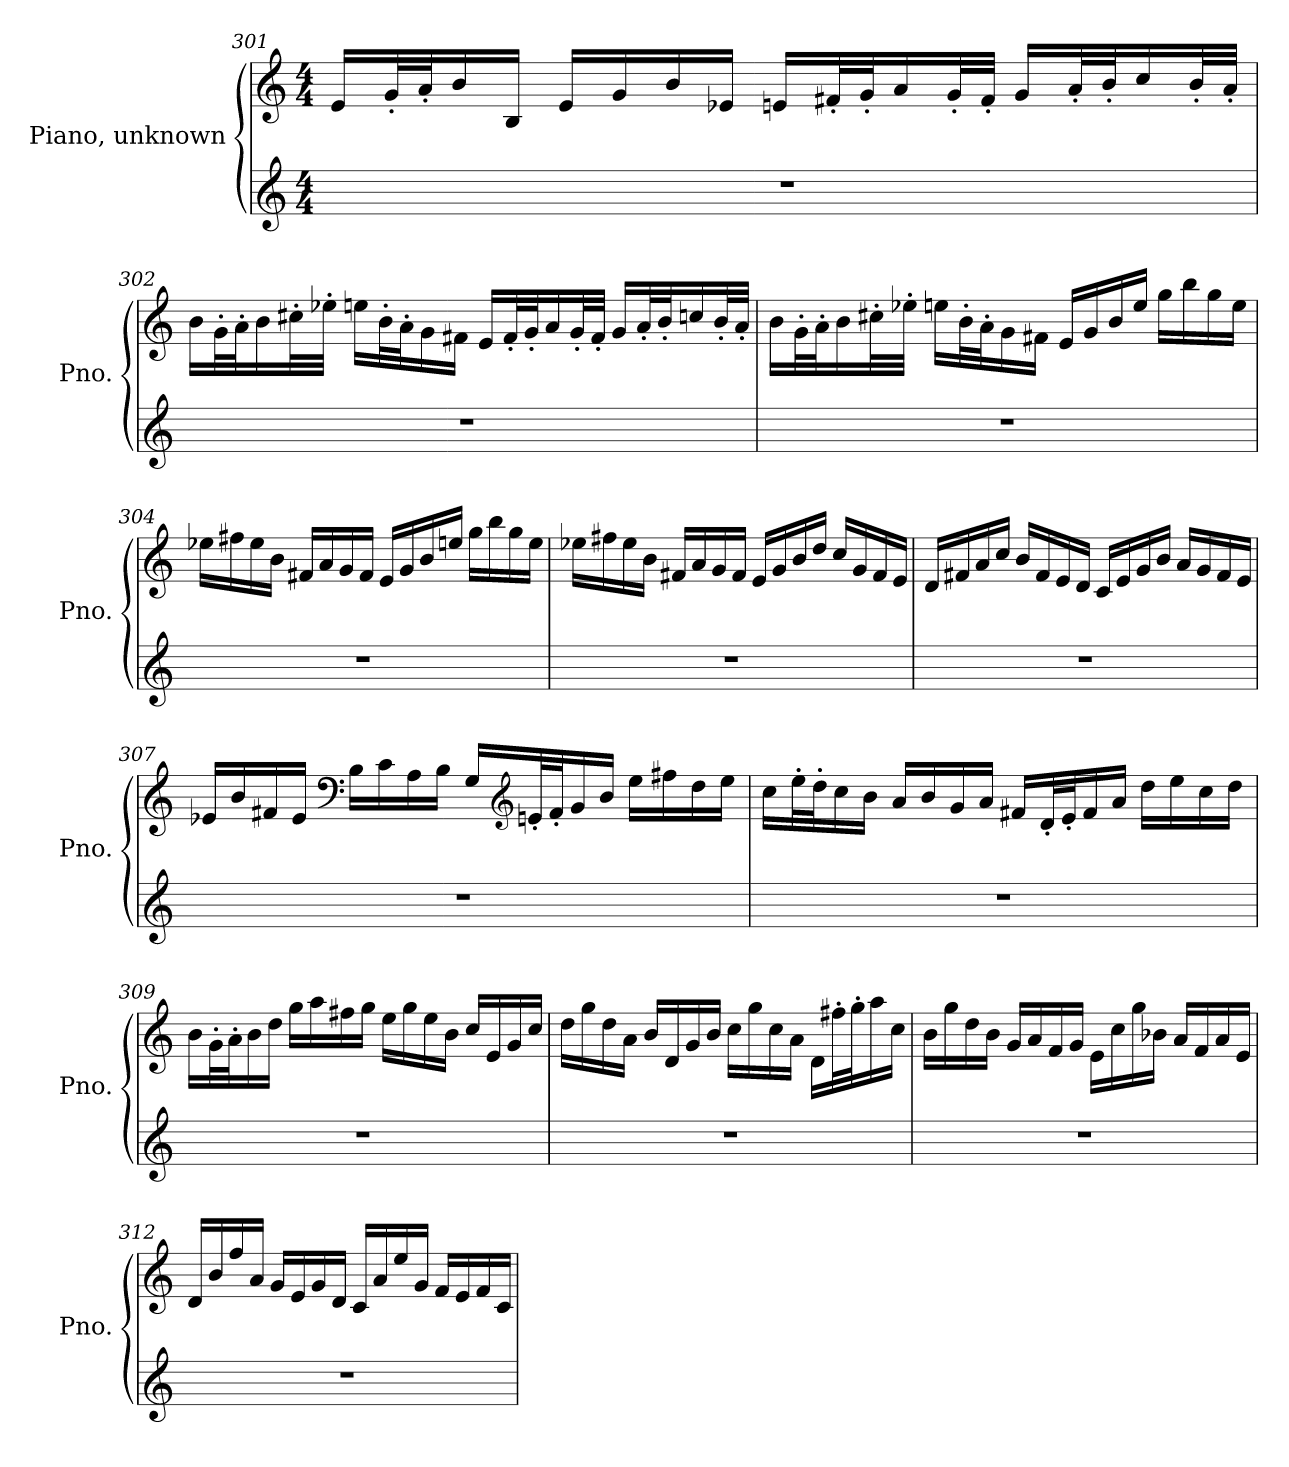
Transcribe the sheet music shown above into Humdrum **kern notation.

**kern	**kern
*part1	*part1
*staff2	*staff1
*I"Piano, unknown	*
*I'Pno.	*
!!LO:LB:g=z
*clefG2	*clefG2
*k[]	*k[]
*M4/4	*M4/4
=301	=301
1r	16e/LL
.	32g'/L
.	32a'/J
.	16b/
.	16B/JJ
.	16e/LL
.	16g/
.	16b/
.	16e-X/JJ
.	16en/LL
.	32f#X'/L
.	32g'/J
.	16a/
.	32g'/L
.	32f#'/JJJ
.	16g/LL
.	32a'/L
.	32b'/J
.	16cc/
.	32b'/L
.	32a'/JJJ
!!LO:LB:g=z
=302	=302
1r	16b\LL
.	32g'\L
.	32a'\J
.	16b\
.	32cc#X'\L
.	32ee-X'\JJJ
.	16een\LL
.	32b'\L
.	32a'\J
.	16g\
.	16f#X\JJ
.	16e/LL
.	32f#'/L
.	32g'/J
.	16a/
.	32g'/L
.	32f#'/JJJ
.	16g/LL
.	32a'/L
.	32b'/J
.	16ccn/
.	32b'/L
.	32a'/JJJ
=303	=303
1r	16b\LL
.	32g'\L
.	32a'\J
.	16b\
.	32cc#X'\L
.	32ee-X'\JJJ
.	16een\LL
.	32b'\L
.	32a'\J
.	16g\
.	16f#X\JJ
.	16e/LL
.	16g/
.	16b/
.	16ee/JJ
.	16gg\LL
.	16bb\
.	16gg\
.	16ee\JJ
!!LO:LB:g=z
=304	=304
1r	16ee-X\LL
.	16ff#X\
.	16ee-\
.	16b\JJ
.	16f#X/LL
.	16a/
.	16g/
.	16f#/JJ
.	16e/LL
.	16g/
.	16b/
.	16een/JJ
.	16gg\LL
.	16bb\
.	16gg\
.	16ee\JJ
=305	=305
1r	16ee-X\LL
.	16ff#X\
.	16ee-\
.	16b\JJ
.	16f#X/LL
.	16a/
.	16g/
.	16f#/JJ
.	16e/LL
.	16g/
.	16b/
.	16dd/JJ
.	16cc/LL
.	16g/
.	16f#/
.	16e/JJ
!!LO:LB:g=z
=306	=306
1r	16d/LL
.	16f#X/
.	16a/
.	16cc/JJ
.	16b/LL
.	16f#/
.	16e/
.	16d/JJ
.	16c/LL
.	16e/
.	16g/
.	16b/JJ
.	16a/LL
.	16g/
.	16f#/
.	16e/JJ
=307	=307
1r	16e-X/LL
.	16b/
.	16f#X/
.	16e-/JJ
*	*clefF4
.	16B\LL
.	16c\
.	16A\
.	16B\JJ
.	16G/LL
*	*clefG2
.	32en'/L
.	32f#'/J
.	16g/
.	16b/JJ
.	16ee\LL
.	16ff#X\
.	16dd\
.	16ee\JJ
!!LO:LB:g=z
=308	=308
1r	16cc\LL
.	32ee'\L
.	32dd'\J
.	16cc\
.	16b\JJ
.	16a/LL
.	16b/
.	16g/
.	16a/JJ
.	16f#X/LL
.	32d'/L
.	32e'/J
.	16f#/
.	16a/JJ
.	16dd\LL
.	16ee\
.	16cc\
.	16dd\JJ
=309	=309
1r	16b\LL
.	32g'\L
.	32a'\J
.	16b\
.	16dd\JJ
.	16gg\LL
.	16aa\
.	16ff#X\
.	16gg\JJ
.	16ee\LL
.	16gg\
.	16ee\
.	16b\JJ
.	16cc/LL
.	16e/
.	16g/
.	16cc/JJ
!!LO:PB:g=z
=310	=310
1r	16dd\LL
.	16gg\
.	16dd\
.	16a\JJ
.	16b/LL
.	16d/
.	16g/
.	16b/JJ
.	16cc\LL
.	16gg\
.	16cc\
.	16a\JJ
.	16d\LL
.	32ff#X'\L
.	32gg'\J
.	16aa\
.	16cc\JJ
=311	=311
1r	16b\LL
.	16gg\
.	16dd\
.	16b\JJ
.	16g/LL
.	16a/
.	16f/
.	16g/JJ
.	16e\LL
.	16cc\
.	16gg\
.	16b-X\JJ
.	16a/LL
.	16f/
.	16a/
.	16e/JJ
!!LO:LB:g=z
=312	=312
1r	16d/LL
.	16b/
.	16ff/
.	16a/JJ
.	16g/LL
.	16e/
.	16g/
.	16d/JJ
.	16c/LL
.	16a/
.	16ee/
.	16g/JJ
.	16f/LL
.	16e/
.	16f/
.	16c/JJ
=	=
*-	*-
